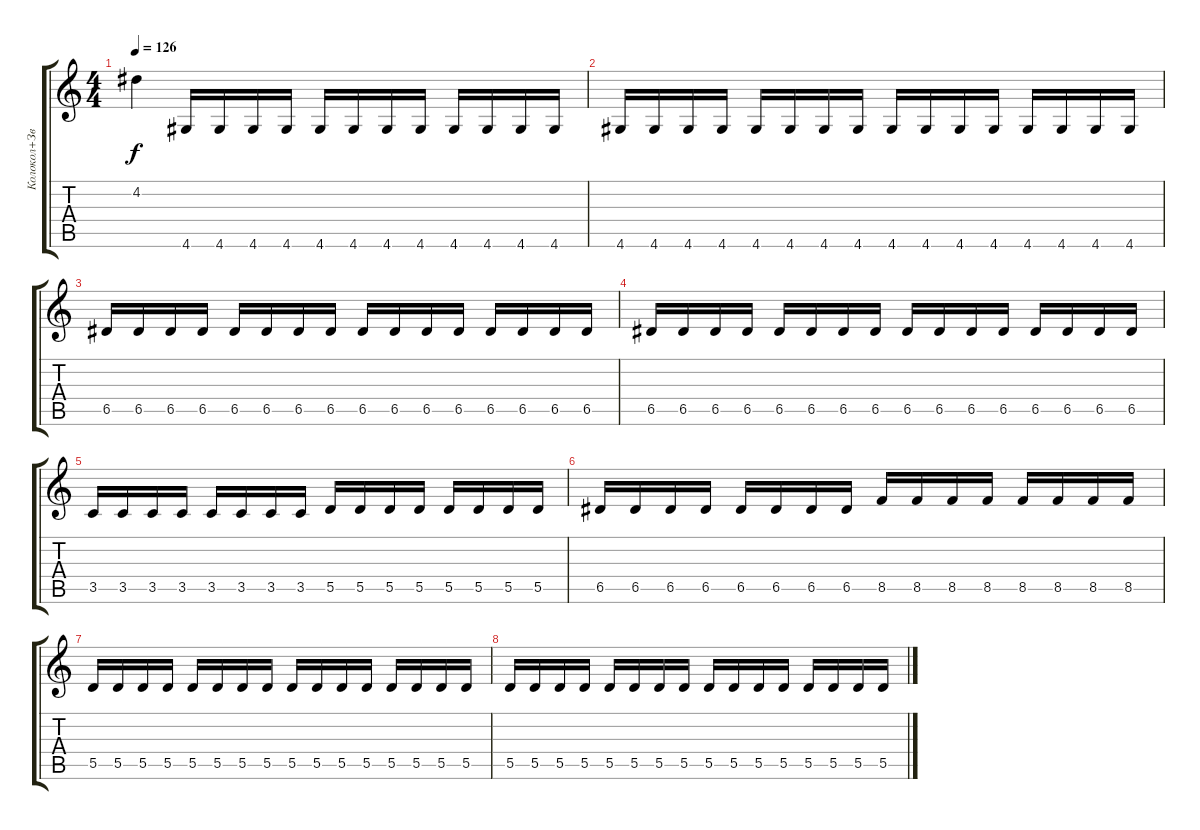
\track ("Колокол+Звук" "Колокол+Зв") {instrument synthbass1}
\staff {score tabs}
\tuning (E4 B3 G3 D3 A2 E2) {hide}
\ts (4 4)
\tempo 126
\clef g2
\ks c
4.2.4{dy f volume 11 balance 0} 4.6.16{volume 8 balance 0 instrument synthbass1} 4.6.16 4.6.16 4.6.16 4.6.16 4.6.16 4.6.16 4.6.16 4.6.16 4.6.16 4.6.16 4.6.16 |
4.6.16 4.6.16 4.6.16 4.6.16 4.6.16 4.6.16 4.6.16 4.6.16 4.6.16 4.6.16 4.6.16 4.6.16 4.6.16 4.6.16 4.6.16 4.6.16 |
6.5.16 6.5.16 6.5.16 6.5.16 6.5.16 6.5.16 6.5.16 6.5.16 6.5.16 6.5.16 6.5.16 6.5.16 6.5.16 6.5.16 6.5.16 6.5.16 |
6.5.16 6.5.16 6.5.16 6.5.16 6.5.16 6.5.16 6.5.16 6.5.16 6.5.16 6.5.16 6.5.16 6.5.16 6.5.16 6.5.16 6.5.16 6.5.16 |
3.5.16 3.5.16 3.5.16 3.5.16 3.5.16 3.5.16 3.5.16 3.5.16 5.5.16 5.5.16 5.5.16 5.5.16 5.5.16 5.5.16 5.5.16 5.5.16 |
6.5.16 6.5.16 6.5.16 6.5.16 6.5.16 6.5.16 6.5.16 6.5.16 8.5.16 8.5.16 8.5.16 8.5.16 8.5.16 8.5.16 8.5.16 8.5.16 |
5.5.16{balance 2} 5.5.16 5.5.16 5.5.16 5.5.16 5.5.16 5.5.16 5.5.16 5.5.16{balance 6} 5.5.16 5.5.16 5.5.16 5.5.16 5.5.16 5.5.16 5.5.16 |
5.5.16{balance 11} 5.5.16 5.5.16 5.5.16 5.5.16 5.5.16{balance 14} 5.5.16 5.5.16 5.5.16 5.5.16 5.5.16{balance 16} 5.5.16 5.5.16 5.5.16 5.5.16 5.5.16
